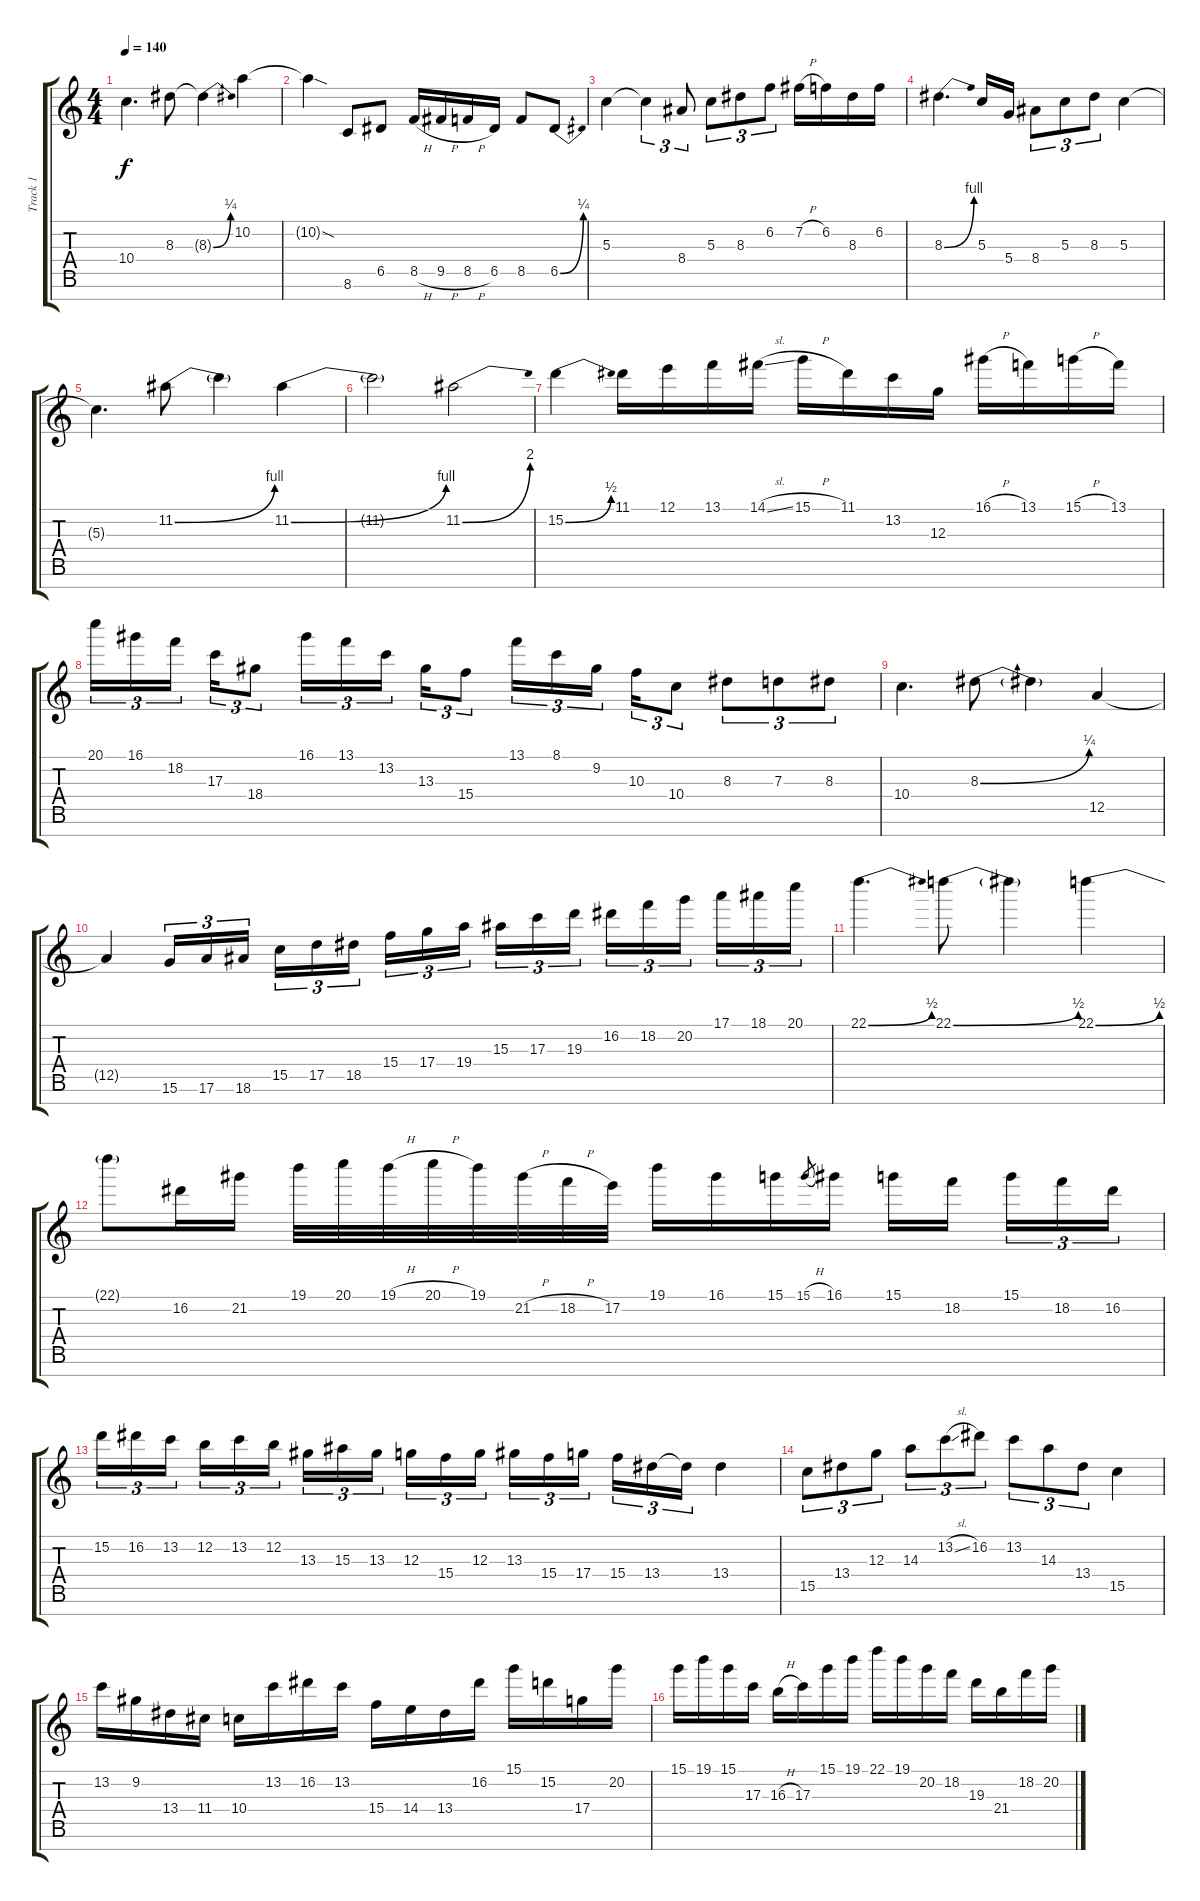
\track ("Track 1" "Track 1") {instrument distortionguitar}
\staff {score tabs}
\tuning (E4 B3 G3 D3 A2 E2 B1) {hide}
\ts (4 4)
\tempo 140
\clef g2
\ks c
10.4.4{d dy f} 8.3.8 8.3{be (bend 0 0 60 1) t}.4 10.2.4 |
10.2{sod t}.4 8.6.8 6.5.8 8.5{h}.16 9.5{h}.16 8.5{h}.16 6.5.16 8.5.8 6.5{be (bend 0 0 60 1)}.8 |
5.3.4 5.3{t}.4{tu (3 2)} 8.4.8{tu (3 2)} 5.3.8{tu (3 2)} 8.3.8{tu (3 2)} 6.2.8{tu (3 2)} 7.2{h}.16 6.2.16 8.3.16 6.2.16 |
8.3{be (bend 0 0 60 4)}.4{d} 5.3.16 5.4.16 8.4.8{tu (3 2)} 5.3.8{tu (3 2)} 8.3.8{tu (3 2)} 5.3.4 |
5.3{t}.4{d} 11.2{be (bend 0 0 60 4)}.8 11.2{t}.4 11.2{be (bend 0 0 60 4)}.4 |
11.2{t}.2 11.2{be (bend 0 0 60 8)}.2 |
15.2{be (bend 0 0 60 2)}.4 11.1.16 12.1.16 13.1.16 14.1{sl}.16 15.1{h}.16 11.1.16 13.2.16 12.3.16 16.1{h}.16 13.1.16 15.1{h}.16 13.1.16 |
20.1.16{tu (3 2)} 16.1.16{tu (3 2)} 18.2.16{tu (3 2) beam splitsecondary} 17.3.16{tu (3 2)} 18.4.8{tu (3 2)} 16.1.16{tu (3 2)} 13.1.16{tu (3 2)} 13.2.16{tu (3 2) beam splitsecondary} 13.3.16{tu (3 2)} 15.4.8{tu (3 2)} 13.1.16{tu (3 2)} 8.1.16{tu (3 2)} 9.2.16{tu (3 2) beam splitsecondary} 10.3.16{tu (3 2)} 10.4.8{tu (3 2)} 8.3.8{tu (3 2)} 7.3.8{tu (3 2)} 8.3.8{tu (3 2)} |
10.4.4{d} 8.3{be (bend 0 0 60 1)}.8 8.3{t}.4 12.5.4 |
12.5{t}.4 15.6.16{tu (3 2)} 17.6.16{tu (3 2)} 18.6.16{tu (3 2) beam splitsecondary} 15.5.16{tu (3 2)} 17.5.16{tu (3 2)} 18.5.16{tu (3 2)} 15.4.16{tu (3 2)} 17.4.16{tu (3 2)} 19.4.16{tu (3 2) beam splitsecondary} 15.3.16{tu (3 2)} 17.3.16{tu (3 2)} 19.3.16{tu (3 2)} 16.2.16{tu (3 2)} 18.2.16{tu (3 2)} 20.2.16{tu (3 2) beam splitsecondary} 17.1.16{tu (3 2)} 18.1.16{tu (3 2)} 20.1.16{tu (3 2)} |
22.1{be (bend 0 0 60 2)}.4{d} 22.1{be (bend 0 0 60 2)}.8 22.1{t}.4 22.1{be (bend 0 0 60 2)}.4 |
22.1{t}.8 16.2.16 21.2.16 19.1.32 20.1.32 19.1{h}.32 20.1{h}.32 19.1.32 21.2{h}.32 18.2{h}.32 17.2.32 19.1.16 16.1.16 15.1.16 15.1{h}.8{gr} 16.1.16 15.1.16 18.2.16{beam splitsecondary} 15.1.16{tu (3 2)} 18.2.16{tu (3 2)} 16.2.16{tu (3 2)} |
15.2.16{tu (3 2)} 16.2.16{tu (3 2)} 13.2.16{tu (3 2) beam splitsecondary} 12.2.16{tu (3 2)} 13.2.16{tu (3 2)} 12.2.16{tu (3 2)} 13.3.16{tu (3 2)} 15.3.16{tu (3 2)} 13.3.16{tu (3 2) beam splitsecondary} 12.3.16{tu (3 2)} 15.4.16{tu (3 2)} 12.3.16{tu (3 2)} 13.3.16{tu (3 2)} 15.4.16{tu (3 2)} 17.4.16{tu (3 2) beam splitsecondary} 15.4.16{tu (3 2)} 13.4.16{tu (3 2)} 13.4{t}.16{tu (3 2)} 13.4.4 |
15.5.8{tu (3 2)} 13.4.8{tu (3 2)} 12.3.8{tu (3 2)} 14.3.8{tu (3 2)} 13.2{sl}.8{tu (3 2)} 16.2.8{tu (3 2)} 13.2.8{tu (3 2)} 14.3.8{tu (3 2)} 13.4.8{tu (3 2)} 15.5.4 |
13.2.16 9.2.16 13.4.16 11.4.16 10.4.16 13.2.16 16.2.16 13.2.16 15.4.16 14.4.16 13.4.16 16.2.16 15.1.16 15.2.16 17.4.16 20.2.16 |
15.1.16 19.1.16 15.1.16 17.3.16 16.3{h}.16 17.3.16 15.1.16 19.1.16 22.1.16 19.1.16 20.2.16 18.2.16 19.3.16 21.4.16 18.2.16 20.2.16
